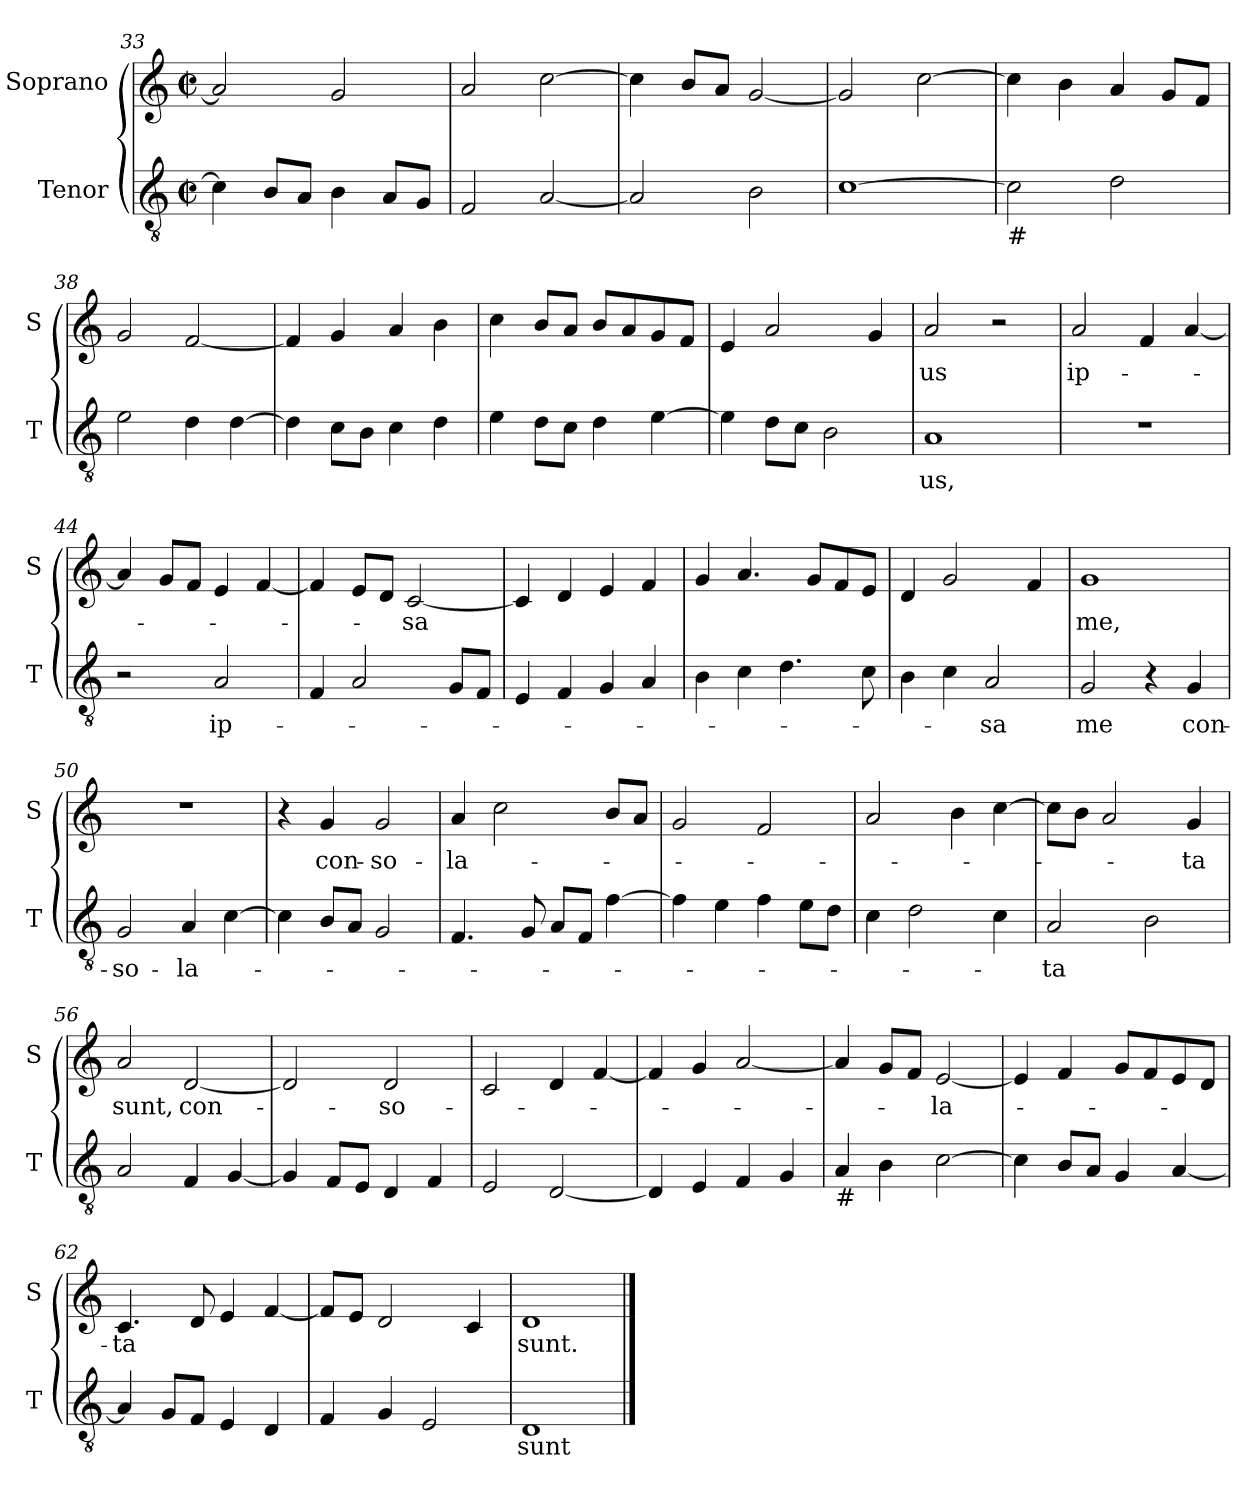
**kern	**text	**kern	**text
*part2	*part2	*part1	*part1
*staff2	*staff2	*staff1	*staff1
*I"Tenor	*	*I"Soprano	*
*I'T	*	*I'S	*
*clefGv2	*	*clefG2	*
*k[]	*	*k[]	*
*C:	*	*C:	*
*M2/2	*	*M2/2	*
*met(c|)	*	*met(c|)	*
=33	=33	=33	=33
4c\]	.	2a/]	.
8B/L	.	.	.
8A/J	.	.	.
4B\	.	2g/	.
8A/L	.	.	.
8G/J	.	.	.
=34	=34	=34	=34
2F/	.	2a/	.
[2A/	.	[2cc\	.
=35	=35	=35	=35
2A/]	.	4cc\]	.
.	.	8b/L	.
.	.	8a/J	.
2B\	.	[2g/	.
!!LO:LB:g=z
=36	=36	=36	=36
[1c	.	2g/]	.
.	.	[2cc\	.
=37	=37	=37	=37
!LO:TX:b:t=#	!	!	!
2c\]	.	4cc\]	.
.	.	4b\	.
2d\	.	4a/	.
.	.	8g/L	.
.	.	8f/J	.
=38	=38	=38	=38
2e\	.	2g/	.
4d\	.	[2f/	.
[4d\	.	.	.
=39	=39	=39	=39
4d\]	.	4f/]	.
8c\L	.	4g/	.
8B\J	.	.	.
4c\	.	4a/	.
4d\	.	4b\	.
=40	=40	=40	=40
4e\	.	4cc\	.
8d\L	.	8b/L	.
8c\J	.	8a/J	.
4d\	.	8b/L	.
.	.	8a/	.
[4e\	.	8g/	.
.	.	8f/J	.
!!LO:LB:g=z
=41	=41	=41	=41
4e\]	.	4e/	.
8d\L	.	2a/	.
8c\J	.	.	.
2B\	.	.	.
.	.	4g/	.
=42	=42	=42	=42
!	!LO:LY:b	!	!LO:LY:b
1A	-us,	2a/	-us
.	.	2r	.
=43	=43	=43	=43
!	!	!	!LO:LY:b
1r	.	2a/	ip-
.	.	4f/	.
.	.	[4a/	.
=44	=44	=44	=44
2r	.	4a/]	.
.	.	8g/L	.
.	.	8f/J	.
!	!LO:LY:b	!	!
2A/	ip-	4e/	.
.	.	[4f/	.
=45	=45	=45	=45
4F/	.	4f/]	.
2A/	.	8e/L	.
.	.	8d/J	.
!	!	!	!LO:LY:b
.	.	[2c/	-sa
8G/L	.	.	.
8F/J	.	.	.
!!LO:PB:g=z
=46	=46	=46	=46
4E/	.	4c/]	.
4F/	.	4d/	.
4G/	.	4e/	.
4A/	.	4f/	.
=47	=47	=47	=47
4B\	.	4g/	.
4c\	.	4.a/	.
4.d\	.	.	.
.	.	8g/L	.
.	.	8f/	.
8c\	.	8e/J	.
=48	=48	=48	=48
4B\	.	4d/	.
4c\	.	2g/	.
!	!LO:LY:b	!	!
2A/	-sa	.	.
.	.	4f/	.
=49	=49	=49	=49
!	!LO:LY:b	!	!LO:LY:b
2G/	me	1g	me,
4r	.	.	.
!	!LO:LY:b	!	!
4G/	con-	.	.
=50	=50	=50	=50
!	!LO:LY:b	!	!
2G/	-so-	1r	.
!	!LO:LY:b	!	!
4A/	-la-	.	.
[4c\	.	.	.
!!LO:LB:g=z
=51	=51	=51	=51
4c\]	.	4r	.
!	!	!	!LO:LY:b
8B/L	.	4g/	con-
8A/J	.	.	.
!	!	!	!LO:LY:b
2G/	.	2g/	-so-
=52	=52	=52	=52
!	!	!	!LO:LY:b
4.F/	.	4a/	-la-
.	.	2cc\	.
8G/	.	.	.
8A/L	.	.	.
8F/J	.	.	.
[4f\	.	8b/L	.
.	.	8a/J	.
=53	=53	=53	=53
4f\]	.	2g/	.
4e\	.	.	.
4f\	.	2f/	.
8e\L	.	.	.
8d\J	.	.	.
=54	=54	=54	=54
4c\	.	2a/	.
2d\	.	.	.
.	.	4b\	.
4c\	.	[4cc\	.
=55	=55	=55	=55
!	!LO:LY:b	!	!
2A/	-ta	8cc\L]	.
.	.	8b\J	.
.	.	2a/	.
2B\	.	.	.
!	!	!	!LO:LY:b
.	.	4g/	-ta
!!LO:LB:g=z
=56	=56	=56	=56
!	!	!	!LO:LY:b
2A/	.	2a/	sunt,
!	!	!	!LO:LY:b
4F/	.	[2d/	con-
[4G/	.	.	.
=57	=57	=57	=57
4G/]	.	2d/]	.
8F/L	.	.	.
8E/J	.	.	.
!	!	!	!LO:LY:b
4D/	.	2d/	-so-
4F/	.	.	.
=58	=58	=58	=58
2E/	.	2c/	.
[2D/	.	4d/	.
.	.	[4f/	.
=59	=59	=59	=59
4D/]	.	4f/]	.
4E/	.	4g/	.
4F/	.	[2a/	.
4G/	.	.	.
=60	=60	=60	=60
!LO:TX:b:t=#	!	!	!
4A/	.	4a/]	.
4B\	.	8g/L	.
.	.	8f/J	.
!	!	!	!LO:LY:b
[2c\	.	[2e/	-la-
!!LO:LB:g=z
=61	=61	=61	=61
4c\]	.	4e/]	.
8B/L	.	4f/	.
8A/J	.	.	.
4G/	.	8g/L	.
.	.	8f/	.
[4A/	.	8e/	.
.	.	8d/J	.
=62	=62	=62	=62
!	!	!	!LO:LY:b
4A/]	.	4.c/	-ta
8G/L	.	.	.
8F/J	.	8d/	.
4E/	.	4e/	.
4D/	.	[4f/	.
=63	=63	=63	=63
4F/	.	8f/L]	.
.	.	8e/J	.
4G/	.	2d/	.
2E/	.	.	.
.	.	4c/	.
=64	=64	=64	=64
!	!LO:LY:b	!	!LO:LY:b
1D	sunt	1d	sunt.
==	==	==	==
*-	*-	*-	*-
